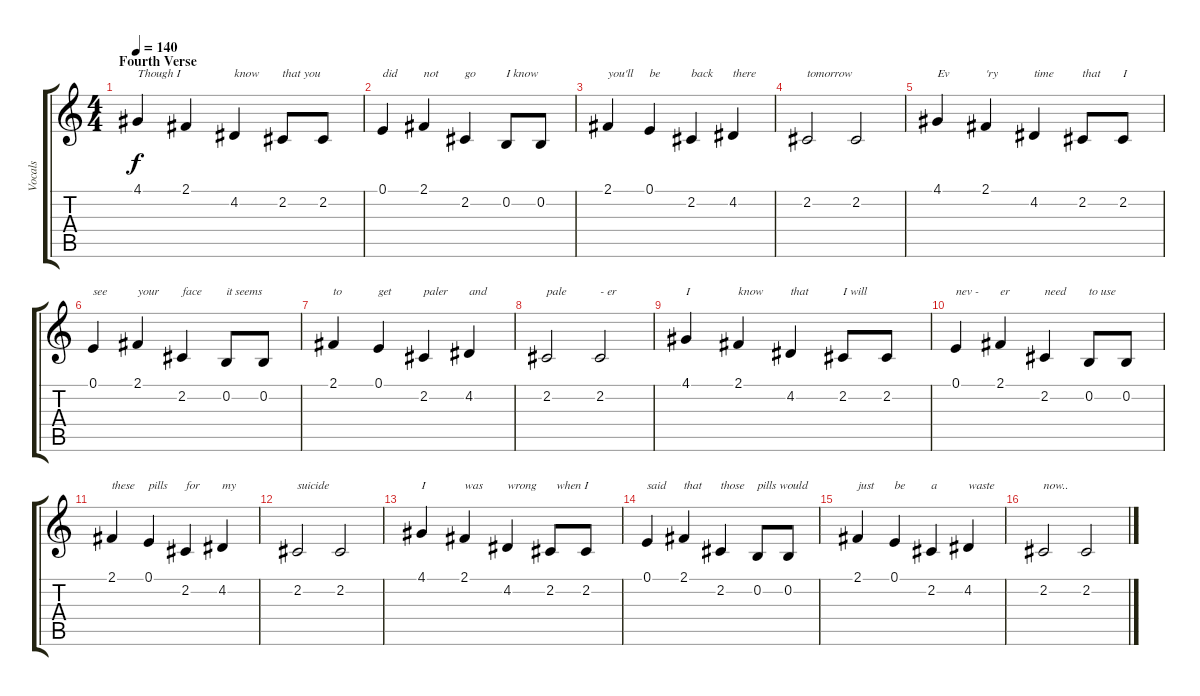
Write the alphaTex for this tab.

\track ("Vocals" "Vocals") {instrument synthbrass1}
\staff {score tabs}
\tuning (E4 B3 G3 D3 A2 E2) {hide}
\ts (4 4)
\section ("" "Fourth Verse")
\tempo 140
\clef g2
\ks c
4.1.4{txt "Though I" dy f} 2.1.4 4.2.4{txt "know"} 2.2.8{txt "that you"} 2.2.8 |
0.1.4{txt "did"} 2.1.4{txt "not"} 2.2.4{txt "go"} 0.2.8{txt "I know"} 0.2.8 |
2.1.4{txt "you'll"} 0.1.4{txt "be"} 2.2.4{txt "back"} 4.2.4{txt "there"} |
2.2.2{txt "tomorrow"} 2.2.2 |
4.1.4{txt "Ev"} 2.1.4{txt "'ry"} 4.2.4{txt "time"} 2.2.8{txt "that"} 2.2.8{txt "I"} |
0.1.4{txt "see"} 2.1.4{txt "your"} 2.2.4{txt "face"} 0.2.8{txt "it seems"} 0.2.8 |
2.1.4{txt "to"} 0.1.4{txt "get"} 2.2.4{txt "paler"} 4.2.4{txt "and"} |
2.2.2{txt "pale"} 2.2.2{txt "- er"} |
4.1.4{txt "I"} 2.1.4{txt "know"} 4.2.4{txt "that"} 2.2.8{txt "I will"} 2.2.8 |
0.1.4{txt "nev -"} 2.1.4{txt "er"} 2.2.4{txt "need"} 0.2.8{txt "to use"} 0.2.8 |
2.1.4{txt "these"} 0.1.4{txt "pills"} 2.2.4{txt "for "} 4.2.4{txt "my"} |
2.2.2{txt "suicide"} 2.2.2 |
4.1.4{txt "I "} 2.1.4{txt "was"} 4.2.4{txt "wrong"} 2.2.8{txt "  when I"} 2.2.8 |
0.1.4{txt "said"} 2.1.4{txt "that"} 2.2.4{txt "those"} 0.2.8{txt "pills would"} 0.2.8 |
2.1.4{txt "just"} 0.1.4{txt "be"} 2.2.4{txt "a"} 4.2.4{txt "waste"} |
2.2.2{txt "now.."} 2.2.2
